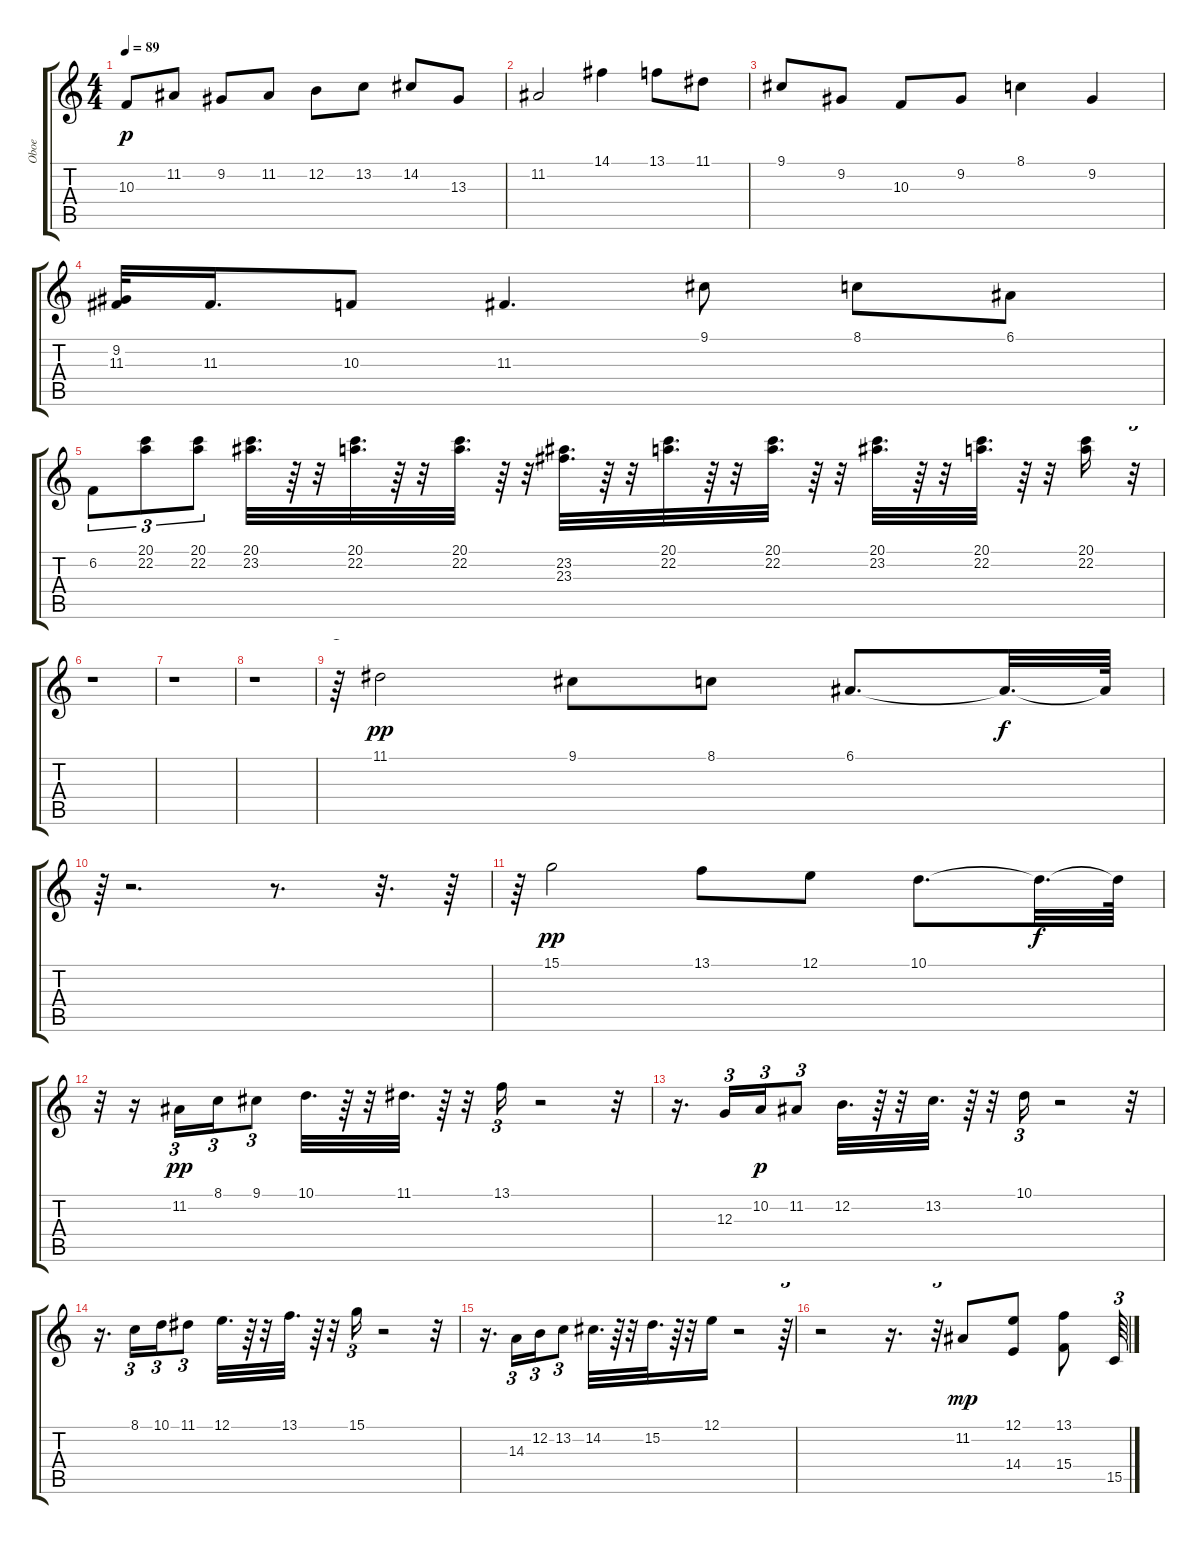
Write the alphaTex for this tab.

\track ("Oboe" "Oboe") {instrument oboe}
\staff {score tabs}
\tuning (E4 B3 G3 D3 A2 E2) {hide}
\ts (4 4)
\tempo 89
\clef g2
\ks c
10.3.8{dy p} 11.2.8 9.2.8 11.2.8 12.2.8 13.2.8 14.2.8 13.3.8 |
11.2.2 14.1.4 13.1.8 11.1.8 |
9.1.8 9.2.8 10.3.8 9.2.8 8.1.4 9.2.4 |
(9.2 11.3).32 11.3.16{d} 10.3.8 11.3.4{d} 9.1.8 8.1.8 6.1.8 |
6.2.8{tu (3 2)} (20.1 22.2).8{tu (3 2)} (20.1 22.2).8{tu (3 2)} (20.1 23.2).32{d} r.64 r.32 (20.1 22.2).32{d} r.64 r.32 (20.1 22.2).32{d} r.64 r.32 (23.2 23.3).32{d} r.64 r.32 (20.1 22.2).32{d} r.64 r.32 (20.1 22.2).32{d} r.64 r.32 (20.1 23.2).32{d} r.64 r.32 (20.1 22.2).32{d} r.64 r.32 (20.1 22.2).16 r.32{tu (3 2)} |
r.1 |
r.1 |
r.1 |
r.64{tu (3 2)} 11.1.2{dy pp} 9.1.8 8.1.8 6.1.8{d} 6.1{t}.32{d dy f} 6.1{t}.64 |
r.64{tu (3 2)} r.2{d} r.8{d} r.32{d} r.64 |
r.64{tu (3 2)} 15.1.2{dy pp} 13.1.8 12.1.8 10.1.8{d} 10.1{t}.32{d dy f} 10.1{t}.64 |
r.32 r.16 11.2.16{tu (3 2) dy pp} 8.1.16{tu (3 2)} 9.1.8{tu (3 2)} 10.1.32{d} r.64 r.32 11.1.32{d} r.64 r.32 13.1.16{tu (3 2)} r.2 r.32 |
r.16{d} 12.3.16{tu (3 2)} 10.2.16{tu (3 2) dy p} 11.2.8{tu (3 2)} 12.2.32{d} r.64 r.32 13.2.32{d} r.64 r.32 10.1.16{tu (3 2)} r.2 r.32 |
r.16{d} 8.1.16{tu (3 2)} 10.1.16{tu (3 2)} 11.1.8{tu (3 2)} 12.1.32{d} r.64 r.32 13.1.32{d} r.64 r.32 15.1.16{tu (3 2)} r.2 r.32 |
r.16{d} 14.3.16{tu (3 2)} 12.2.16{tu (3 2)} 13.2.8{tu (3 2)} 14.2.32{d} r.64 r.32 15.2.32{d} r.64 r.32 12.1.16 r.2 r.64{tu (3 2)} |
r.2 r.16{d} r.32{tu (3 2)} 11.2.8{dy mp} (12.1 14.4).8 (13.1 15.4).8 15.5.64{tu (3 2)}
